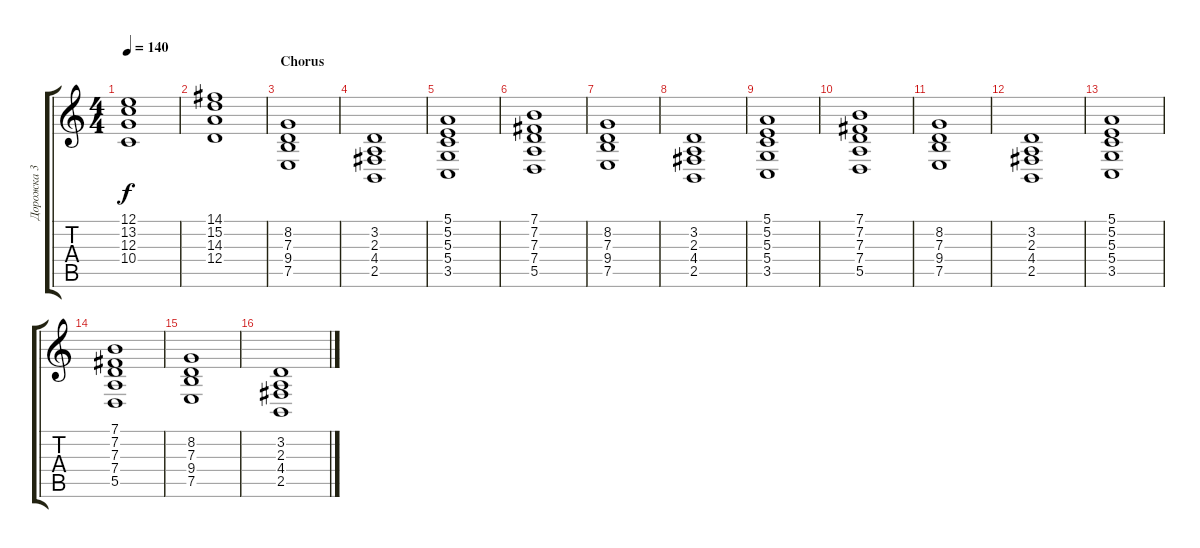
\track ("Дорожка 3" "Дорожка 3") {instrument acousticgrandpiano}
\staff {score tabs}
\tuning (E4 B3 G3 D3 A2 E2) {hide}
\ts (4 4)
\tempo 140
\clef g2
\ks c
(12.1 13.2 12.3 10.4).1{dy f} |
(14.1 15.2 14.3 12.4).1 |
\section ("" "Chorus")
(8.2 7.3 9.4 7.5).1 |
(3.2 2.3 4.4 2.5).1 |
(5.1 5.2 5.3 5.4 3.5).1 |
(7.1 7.2 7.3 7.4 5.5).1 |
(8.2 7.3 9.4 7.5).1 |
(3.2 2.3 4.4 2.5).1 |
(5.1 5.2 5.3 5.4 3.5).1 |
(7.1 7.2 7.3 7.4 5.5).1 |
(8.2 7.3 9.4 7.5).1 |
(3.2 2.3 4.4 2.5).1 |
(5.1 5.2 5.3 5.4 3.5).1 |
(7.1 7.2 7.3 7.4 5.5).1 |
(8.2 7.3 9.4 7.5).1 |
(3.2 2.3 4.4 2.5).1
